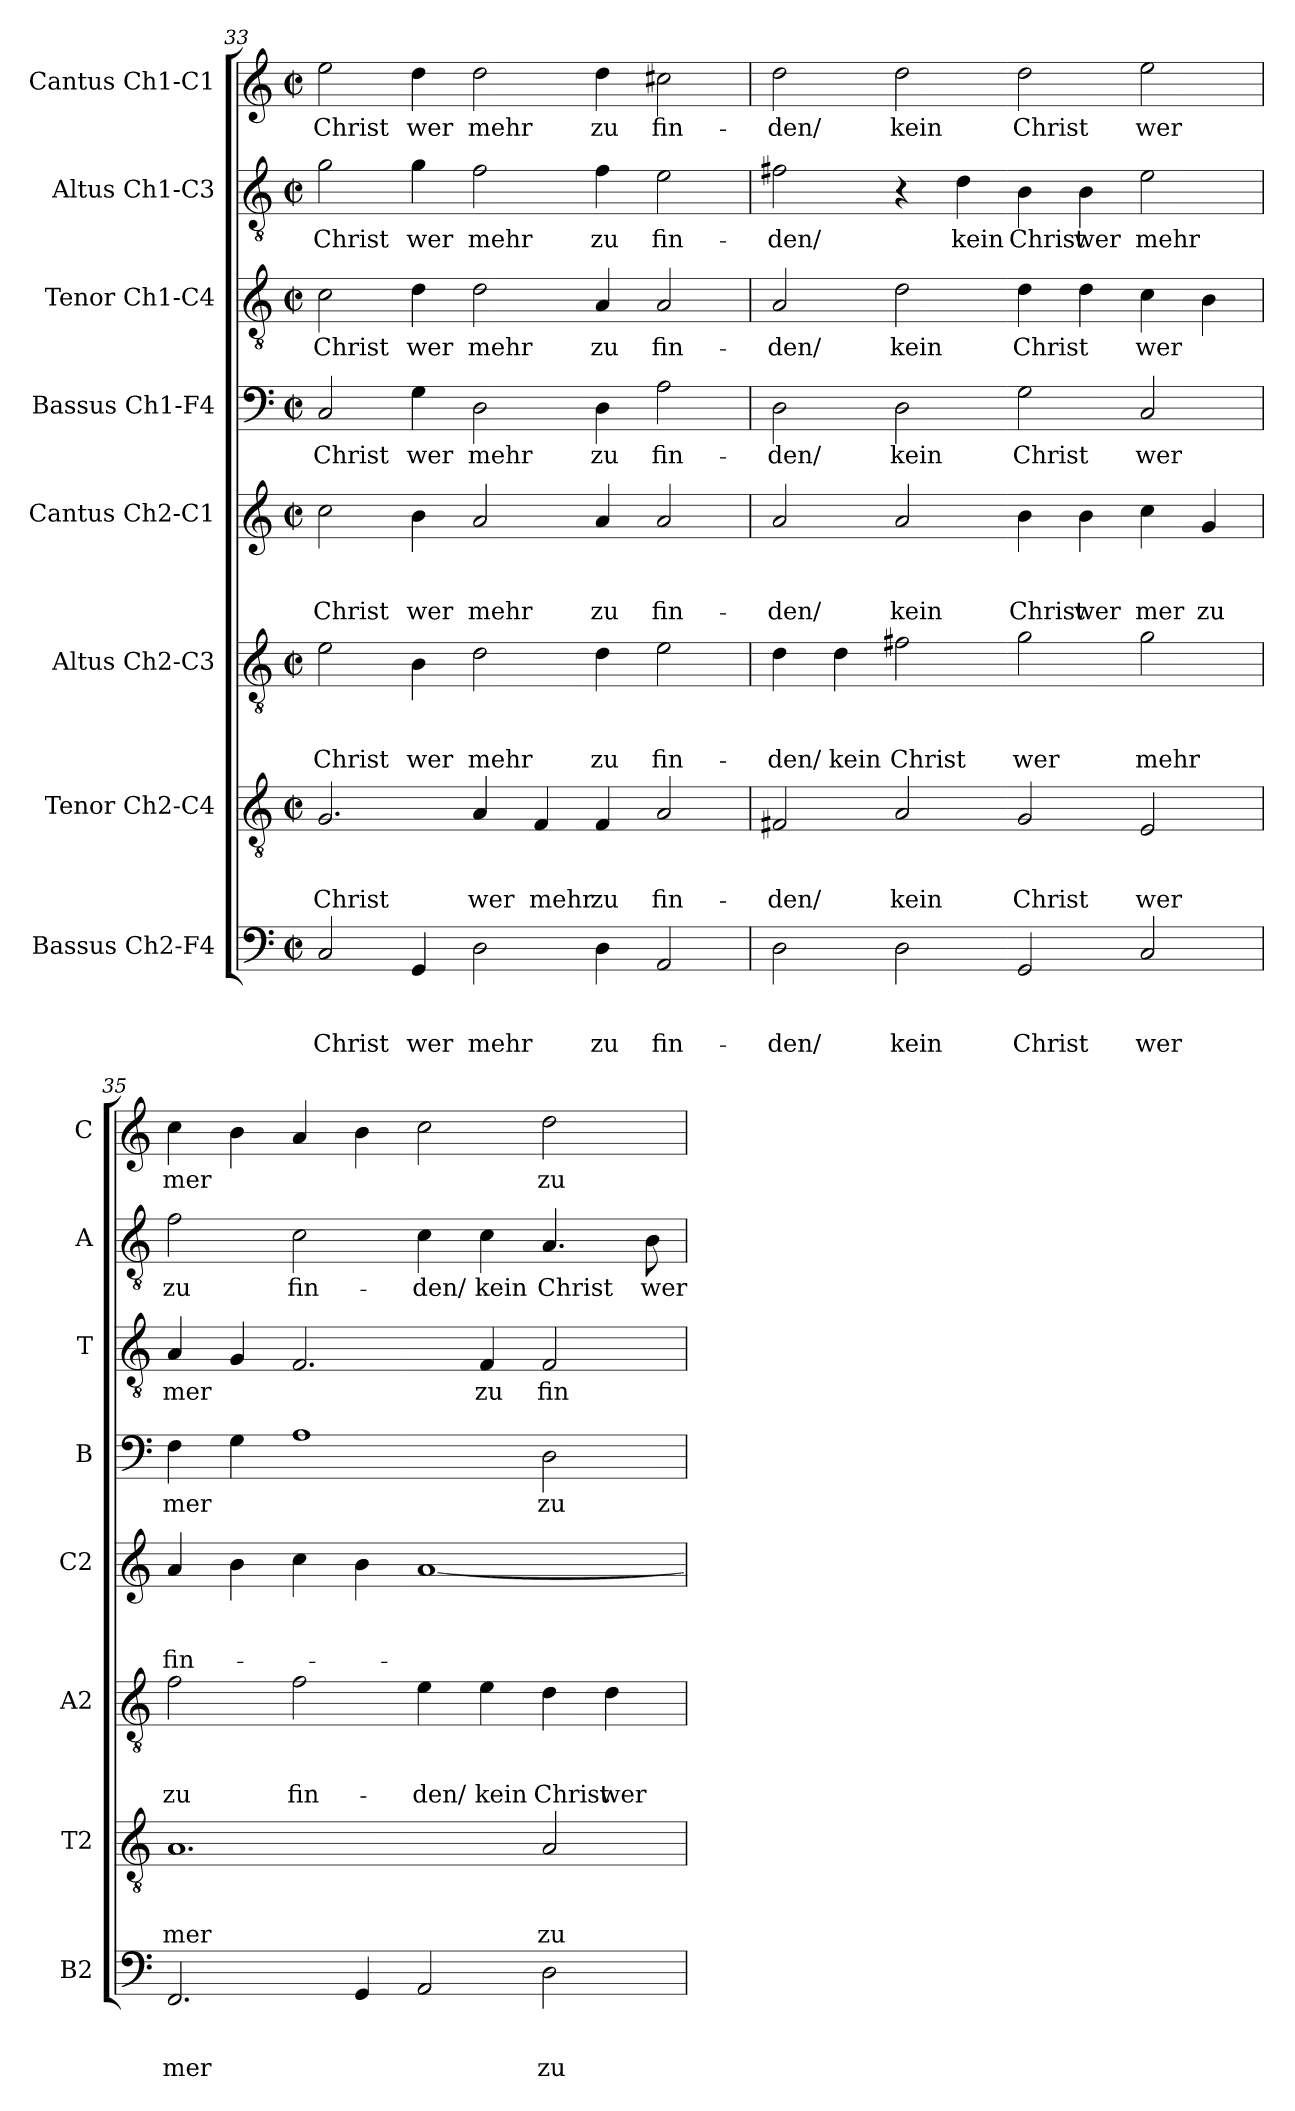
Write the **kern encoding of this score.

**kern	**text	**text	**text	**kern	**text	**text	**text	**kern	**text	**text	**text	**kern	**text	**text	**text	**kern	**text	**kern	**text	**kern	**text	**kern	**text
*part8	*part8	*part8	*part8	*part7	*part7	*part7	*part7	*part6	*part6	*part6	*part6	*part5	*part5	*part5	*part5	*part4	*part4	*part3	*part3	*part2	*part2	*part1	*part1
*staff8	*staff8	*staff8	*staff8	*staff7	*staff7	*staff7	*staff7	*staff6	*staff6	*staff6	*staff6	*staff5	*staff5	*staff5	*staff5	*staff4	*staff4	*staff3	*staff3	*staff2	*staff2	*staff1	*staff1
*I"Bassus Ch2-F4	*	*	*	*I"Tenor Ch2-C4	*	*	*	*I"Altus Ch2-C3	*	*	*	*I"Cantus Ch2-C1	*	*	*	*I"Bassus Ch1-F4	*	*I"Tenor Ch1-C4	*	*I"Altus Ch1-C3	*	*I"Cantus Ch1-C1	*
*I'B2	*	*	*	*I'T2	*	*	*	*I'A2	*	*	*	*I'C2	*	*	*	*I'B	*	*I'T	*	*I'A	*	*I'C	*
*clefF4	*	*	*	*clefGv2	*	*	*	*clefGv2	*	*	*	*clefG2	*	*	*	*clefF4	*	*clefGv2	*	*clefGv2	*	*clefG2	*
*k[]	*	*	*	*k[]	*	*	*	*k[]	*	*	*	*k[]	*	*	*	*k[]	*	*k[]	*	*k[]	*	*k[]	*
*C:	*	*	*	*C:	*	*	*	*C:	*	*	*	*C:	*	*	*	*C:	*	*C:	*	*C:	*	*C:	*
*M2/2	*	*	*	*M2/2	*	*	*	*M2/2	*	*	*	*M2/2	*	*	*	*M2/2	*	*M2/2	*	*M2/2	*	*M2/2	*
*met(c|)	*	*	*	*met(c|)	*	*	*	*met(c|)	*	*	*	*met(c|)	*	*	*	*met(c|)	*	*met(c|)	*	*met(c|)	*	*met(c|)	*
=33	=33	=33	=33	=33	=33	=33	=33	=33	=33	=33	=33	=33	=33	=33	=33	=33	=33	=33	=33	=33	=33	=33	=33
!	!	!	!LO:LY:b	!	!	!	!LO:LY:b	!	!	!	!LO:LY:b	!	!	!	!LO:LY:b	!	!LO:LY:b	!	!LO:LY:b	!	!LO:LY:b	!	!LO:LY:b
2C/	.	.	Christ	2.G/	.	.	Christ	2e\	.	.	Christ	2cc\	.	.	Christ	2C/	Christ	2c\	Christ	2g\	Christ	2ee\	Christ
!	!	!	!LO:LY:b	!	!	!	!	!	!	!	!LO:LY:b	!	!	!	!LO:LY:b	!	!LO:LY:b	!	!LO:LY:b	!	!LO:LY:b	!	!LO:LY:b
4GG/	.	.	wer	.	.	.	.	4B\	.	.	wer	4b\	.	.	wer	4G\	wer	4d\	wer	4g\	wer	4dd\	wer
!	!	!	!LO:LY:b	!	!	!	!LO:LY:b	!	!	!	!LO:LY:b	!	!	!	!LO:LY:b	!	!LO:LY:b	!	!LO:LY:b	!	!LO:LY:b	!	!LO:LY:b
2D\	.	.	mehr	4A/	.	.	wer	2d\	.	.	mehr	2a/	.	.	mehr	2D\	mehr	2d\	mehr	2f\	mehr	2dd\	mehr
!	!	!	!	!	!	!	!LO:LY:b	!	!	!	!	!	!	!	!	!	!	!	!	!	!	!	!
.	.	.	.	4F/	.	.	mehr	.	.	.	.	.	.	.	.	.	.	.	.	.	.	.	.
!	!	!	!LO:LY:b	!	!	!	!LO:LY:b	!	!	!	!LO:LY:b	!	!	!	!LO:LY:b	!	!LO:LY:b	!	!LO:LY:b	!	!LO:LY:b	!	!LO:LY:b
4D\	.	.	zu	4F/	.	.	zu	4d\	.	.	zu	4a/	.	.	zu	4D\	zu	4A/	zu	4f\	zu	4dd\	zu
!	!	!	!LO:LY:b	!	!	!	!LO:LY:b	!	!	!	!LO:LY:b	!	!	!	!LO:LY:b	!	!LO:LY:b	!	!LO:LY:b	!	!LO:LY:b	!	!LO:LY:b
2AA/	.	.	fin-	2A/	.	.	fin-	2e\	.	.	fin-	2a/	.	.	fin-	2A\	fin-	2A/	fin-	2e\	fin-	2cc#X\	fin-
!!LO:LB:g=z
=34	=34	=34	=34	=34	=34	=34	=34	=34	=34	=34	=34	=34	=34	=34	=34	=34	=34	=34	=34	=34	=34	=34	=34
!	!	!	!LO:LY:b	!	!	!	!LO:LY:b	!	!	!	!LO:LY:b	!	!	!	!LO:LY:b	!	!LO:LY:b	!	!LO:LY:b	!	!LO:LY:b	!	!LO:LY:b
2D\	.	.	-den/	2F#X/	.	.	-den/	4d\	.	.	-den/	2a/	.	.	-den/	2D\	-den/	2A/	-den/	2f#X\	-den/	2dd\	-den/
!	!	!	!	!	!	!	!	!	!	!	!LO:LY:b	!	!	!	!	!	!	!	!	!	!	!	!
.	.	.	.	.	.	.	.	4d\	.	.	kein	.	.	.	.	.	.	.	.	.	.	.	.
!	!	!	!LO:LY:b	!	!	!	!LO:LY:b	!	!	!	!LO:LY:b	!	!	!	!LO:LY:b	!	!LO:LY:b	!	!LO:LY:b	!	!	!	!LO:LY:b
2D\	.	.	kein	2A/	.	.	kein	2f#X\	.	.	Christ	2a/	.	.	kein	2D\	kein	2d\	kein	4r	.	2dd\	kein
!	!	!	!	!	!	!	!	!	!	!	!	!	!	!	!	!	!	!	!	!	!LO:LY:b	!	!
.	.	.	.	.	.	.	.	.	.	.	.	.	.	.	.	.	.	.	.	4d\	kein	.	.
!	!	!	!LO:LY:b	!	!	!	!LO:LY:b	!	!	!	!LO:LY:b	!	!	!	!LO:LY:b	!	!LO:LY:b	!	!LO:LY:b	!	!LO:LY:b	!	!LO:LY:b
2GG/	.	.	Christ	2G/	.	.	Christ	2g\	.	.	wer	4b\	.	.	Christ	2G\	Christ	4d\	Christ	4B\	Christ	2dd\	Christ
!	!	!	!	!	!	!	!	!	!	!	!	!	!	!	!LO:LY:b	!	!	!	!	!	!LO:LY:b	!	!
.	.	.	.	.	.	.	.	.	.	.	.	4b\	.	.	wer	.	.	4d\	.	4B\	wer	.	.
!	!	!	!LO:LY:b	!	!	!	!LO:LY:b	!	!	!	!LO:LY:b	!	!	!	!LO:LY:b	!	!LO:LY:b	!	!LO:LY:b	!	!LO:LY:b	!	!LO:LY:b
2C/	.	.	wer	2E/	.	.	wer	2g\	.	.	mehr	4cc\	.	.	mer	2C/	wer	4c\	wer	2e\	mehr	2ee\	wer
!	!	!	!	!	!	!	!	!	!	!	!	!	!	!	!LO:LY:b	!	!	!	!	!	!	!	!
.	.	.	.	.	.	.	.	.	.	.	.	4g/	.	.	zu	.	.	4B\	.	.	.	.	.
=35	=35	=35	=35	=35	=35	=35	=35	=35	=35	=35	=35	=35	=35	=35	=35	=35	=35	=35	=35	=35	=35	=35	=35
!	!	!	!LO:LY:b	!	!	!	!LO:LY:b	!	!	!	!LO:LY:b	!	!	!	!LO:LY:b	!	!LO:LY:b	!	!LO:LY:b	!	!LO:LY:b	!	!LO:LY:b
2.FF/	.	.	mer	1.A	.	.	mer	2f\	.	.	zu	4a/	.	.	fin-	4F\	mer	4A/	mer	2f\	zu	4cc\	mer
.	.	.	.	.	.	.	.	.	.	.	.	4b\	.	.	.	4G\	.	4G/	.	.	.	4b\	.
!	!	!	!	!	!	!	!	!	!	!	!LO:LY:b	!	!	!	!	!	!	!	!	!	!LO:LY:b	!	!
.	.	.	.	.	.	.	.	2f\	.	.	fin-	4cc\	.	.	.	1A	.	2.F/	.	2c\	fin-	4a/	.
4GG/	.	.	.	.	.	.	.	.	.	.	.	4b\	.	.	.	.	.	.	.	.	.	4b\	.
!	!	!	!	!	!	!	!	!	!	!	!LO:LY:b	!	!	!	!	!	!	!	!	!	!LO:LY:b	!	!
2AA/	.	.	.	.	.	.	.	4e\	.	.	-den/	[1a	.	.	.	.	.	.	.	4c\	-den/	2cc\	.
!	!	!	!	!	!	!	!	!	!	!	!LO:LY:b	!	!	!	!	!	!	!	!LO:LY:b	!	!LO:LY:b	!	!
.	.	.	.	.	.	.	.	4e\	.	.	kein	.	.	.	.	.	.	4F/	zu	4c\	kein	.	.
!	!	!	!LO:LY:b	!	!	!	!LO:LY:b	!	!	!	!LO:LY:b	!	!	!	!	!	!LO:LY:b	!	!LO:LY:b	!	!LO:LY:b	!	!LO:LY:b
2D\	.	.	zu	2A/	.	.	zu	4d\	.	.	Christ	.	.	.	.	2D\	zu	2F/	fin-	4.A/	Christ	2dd\	zu
!	!	!	!	!	!	!	!	!	!	!	!LO:LY:b	!	!	!	!	!	!	!	!	!	!	!	!
.	.	.	.	.	.	.	.	4d\	.	.	wer	.	.	.	.	.	.	.	.	.	.	.	.
!	!	!	!	!	!	!	!	!	!	!	!	!	!	!	!	!	!	!	!	!	!LO:LY:b	!	!
.	.	.	.	.	.	.	.	.	.	.	.	.	.	.	.	.	.	.	.	8B\	wer	.	.
=	=	=	=	=	=	=	=	=	=	=	=	=	=	=	=	=	=	=	=	=	=	=	=
*-	*-	*-	*-	*-	*-	*-	*-	*-	*-	*-	*-	*-	*-	*-	*-	*-	*-	*-	*-	*-	*-	*-	*-
